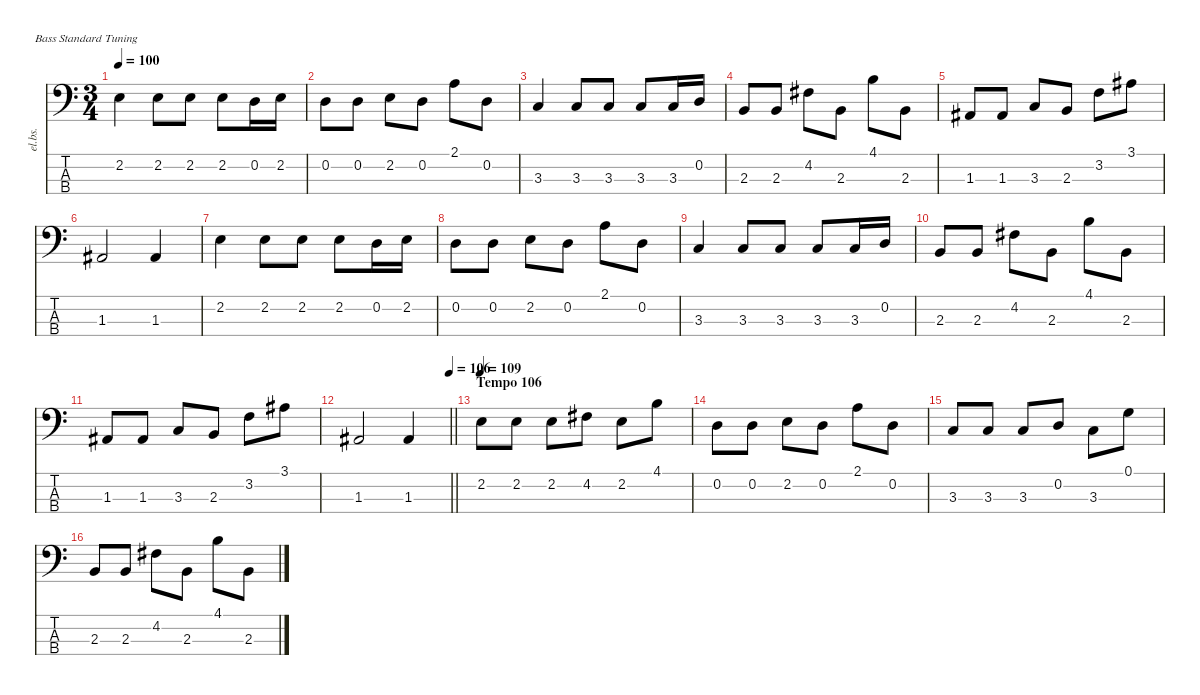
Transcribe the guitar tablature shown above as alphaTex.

\defaultSystemsLayout 4
\hideDynamics
\bracketExtendMode nobrackets
\otherSystemsTrackNameOrientation horizontal
\track ("Bass" "el.bs.") {instrument electricbasspick}
\staff {score tabs}
\tuning (G2 D2 A1 E1)
\ts (3 4)
\tempo 100
\clef f4
\ks c
2.2.4{dy fff} 2.2.8 2.2.8 2.2.8 0.2.16 2.2.16 |
0.2.8 0.2.8 2.2.8 0.2.8 2.1.8 0.2.8 |
3.3.4 3.3.8 3.3.8 3.3.8 3.3.16 0.2.16 |
2.3.8 2.3.8 4.2{acc #}.8 2.3.8 4.1.8 2.3.8 |
1.3{acc #}.8 1.3{acc #}.8 3.3.8 2.3.8 3.2.8 3.1{acc #}.8 |
1.3{acc #}.2 1.3{acc #}.4 |
2.2.4 2.2.8 2.2.8 2.2.8 0.2.16 2.2.16 |
0.2.8 0.2.8 2.2.8 0.2.8 2.1.8 0.2.8 |
3.3.4 3.3.8 3.3.8 3.3.8 3.3.16 0.2.16 |
2.3.8 2.3.8 4.2{acc #}.8 2.3.8 4.1.8 2.3.8 |
1.3{acc #}.8 1.3{acc #}.8 3.3.8 2.3.8 3.2.8 3.1{acc #}.8 |
\tempo (106 1)
\barLineRight lightlight
1.3{acc #}.2 1.3{acc #}.4 |
\section ("" "Tempo 106")
\tempo 109
2.2.8 2.2.8 2.2.8 4.2{acc #}.8 2.2.8 4.1.8 |
0.2.8 0.2.8 2.2.8 0.2.8 2.1.8 0.2.8 |
3.3.8 3.3.8 3.3.8 0.2.8 3.3.8 0.1.8 |
2.3.8 2.3.8 4.2{acc #}.8 2.3.8 4.1.8 2.3.8
